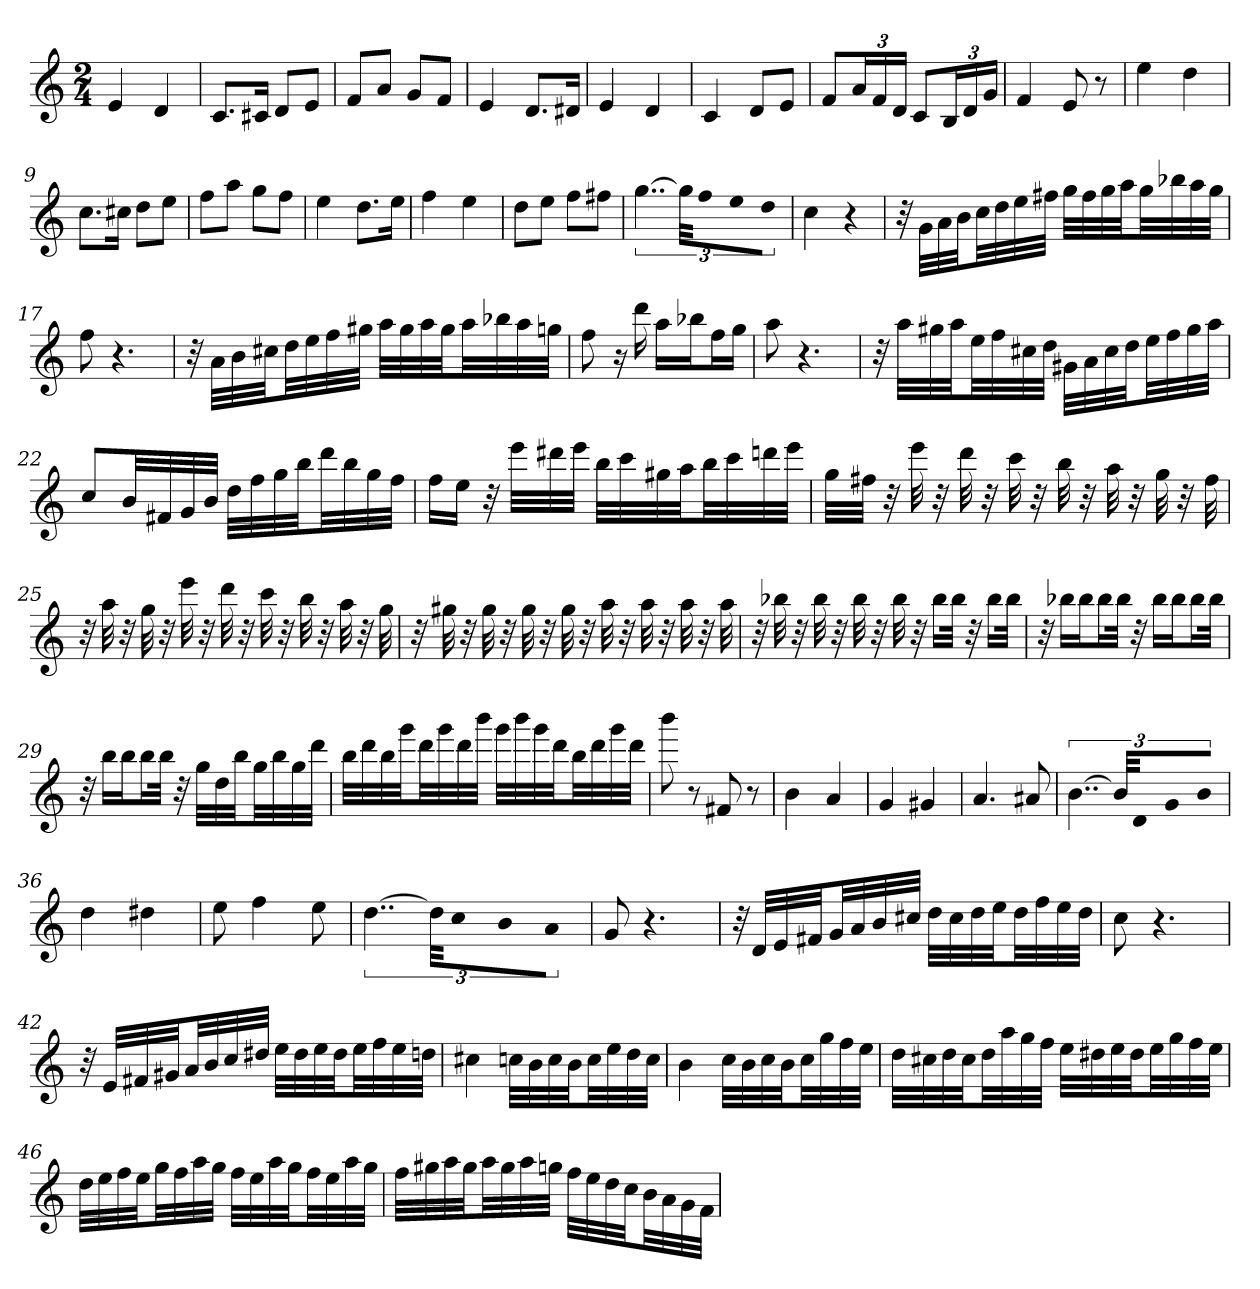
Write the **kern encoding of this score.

**kern
*part1
*staff1
*k[]
*C:
*M2/4
=
4e
4d
=1
8.cL
16c#XJk
8dL
8eJ
=2
8fL
8aJ
8gL
8fJ
=3
4e
8.dL
16d#XJk
=4
4e
4d
=5
4c
8dL
8eJ
=6
8fL
24aL
24f
24dJJ
8cL
24BL
24d
24gJJ
=7
4f
8e
8r
=8
4ee
4dd
=9
8.ccL
16cc#XJk
8ddL
8eeJ
=10
8ffL
8aaJ
8ggL
8ffJ
=11
4ee
8.ddL
16eeJk
=12
4ff
4ee
=13
8ddL
8eeJ
8ffL
8ff#XJ
=14
[6..gg
48ggKLL]
16ffJ
16eeL
16ddJJ
=15
4cc
4r
=16
32r
32gLLL
32a
32bJJ
32ccLL
32dd
32ee
32ff#XJJJ
32ggLLL
32ff#
32gg
32aaJJ
32ggLL
32bb-X
32aa
32ggJJJ
=17
8ff
4.r
=18
32r
32aLLL
32b
32cc#XJJ
32ddLL
32ee
32ff
32gg#XJJJ
32aaLLL
32gg#
32aa
32gg#JJ
32aaLL
32bb-X
32aa
32ggnJJJ
=19
8ff
16r
16ddd
16aaLL
16bb-XJ
16ffL
16ggJJ
=20
8aa
4.r
=21
32r
32aaLLL
32gg#X
32aaJJ
32eeLL
32ff
32cc#X
32ddJJJ
32g#XLLL
32a
32cc#
32ddJJ
32eeLL
32ff
32gg#
32aaJJJ
=22
8ccL
32bLL
32f#X
32g
32bJJJ
32ddLLL
32ff
32gg
32bbJJ
32dddLL
32bb
32gg
32ffJJJ
=23
16ffLL
16eeJJ
32r
32eeeLLL
32ddd#X
32eeeJJJ
32bbLLL
32ccc
32gg#X
32aaJJ
32bbLL
32ccc
32dddn
32eeeJJJ
=24
32ggLLL
32ff#XJJJ
32r
32eee
32r
32ddd
32r
32ccc
32r
32bb
32r
32aa
32r
32gg
32r
32ff#
=25
32r
32aa
32r
32gg
32r
32eee
32r
32ddd
32r
32ccc
32r
32bb
32r
32aa
32r
32gg
=26
32r
32gg#X
32r
32gg#
32r
32gg#
32r
32gg#
32r
32aa
32r
32aa
32r
32aa
32r
32aa
=27
32r
32bb-X
32r
32bb-
32r
32bb-
32r
32bb-
32r
16bb-LL
32bb-JJk
32r
16bb-LL
32bb-JJk
=28
32r
16bb-XLL
16bb-J
16bb-L
32bb-JJk
32r
16bb-LL
16bb-J
16bb-L
32bb-JJk
=29
32r
16bbLL
16bbJ
16bbL
32bbJJk
32r
32ggLLL
32dd
32bbJJ
32ggLL
32bb
32gg
32dddJJJ
=30
32bbLLL
32ddd
32bb
32gggJJ
32dddLL
32ggg
32ddd
32bbbJJJ
32gggLLL
32bbb
32ggg
32dddJJ
32bbLL
32ddd
32ggg
32dddJJJ
=31
8bbb
8r
8f#X
8r
=32
4b
4a
=33
4g
4g#X
=34
4.a
8a#X
=35
[6..b
48bKLL]
16dJ
16gL
16bJJ
=36
4dd
4dd#X
=37
8ee
4ff
8ee
=38
[6..dd
48ddKLL]
16ccJ
16bL
16aJJ
=39
8g
4.r
=40
32r
32dLLL
32e
32f#XJJ
32gLL
32a
32b
32cc#XJJJ
32ddLLL
32cc#
32dd
32eeJJ
32ddLL
32ff
32ee
32ddJJJ
=41
8cc
4.r
=42
32r
32eLLL
32f#X
32g#XJJ
32aLL
32b
32cc
32dd#XJJJ
32eeLLL
32dd#
32ee
32dd#JJ
32eeLL
32ff
32ee
32ddnJJJ
=43
4cc#X
32ccnLLL
32b
32cc
32bJJ
32ccLL
32ee
32dd
32ccJJJ
=44
4b
32ccLLL
32b
32cc
32bJJ
32ccLL
32gg
32ff
32eeJJJ
=45
32ddLLL
32cc#X
32dd
32cc#JJ
32ddLL
32aa
32gg
32ffJJJ
32eeLLL
32dd#X
32ee
32dd#JJ
32eeLL
32gg
32ff
32eeJJJ
=46
32ddLLL
32ee
32ff
32eeJJ
32ggLL
32ff
32aa
32ggJJJ
32ffLLL
32ee
32aa
32ggJJ
32ffLL
32ee
32aa
32ggJJJ
=47
32ffLLL
32gg#X
32aa
32gg#JJ
32aaLL
32gg#
32aa
32ggnJJJ
32ffLLL
32ee
32dd
32ccJJ
32bLL
32a
32g
32fJJJ
=
*-
